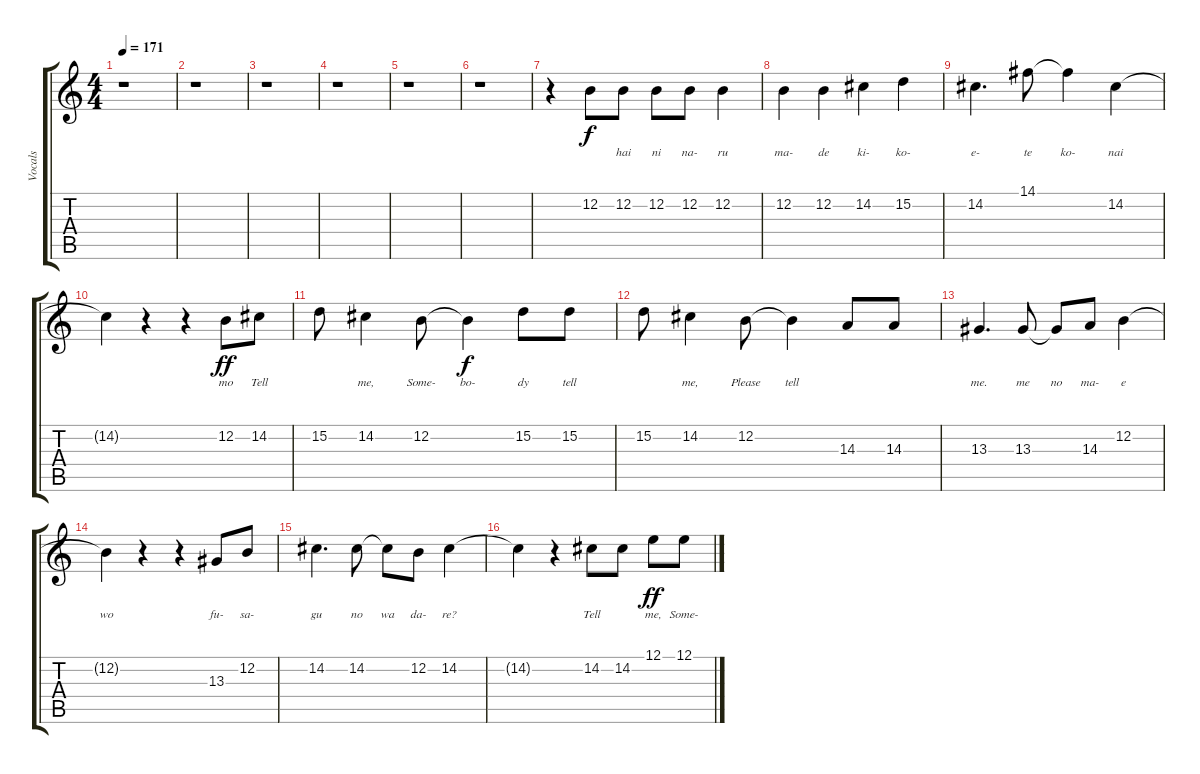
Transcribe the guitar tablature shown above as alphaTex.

\track ("Vocals" "Vocals") {instrument flute}
\staff {score tabs}
\tuning (E4 B3 G3 D3 A2 E2) {hide}
\ts (4 4)
\tempo 171
\clef g2
\ks c
r.1{dy f} |
r.1 |
r.1 |
r.1 |
r.1 |
r.1 |
r.4 12.2.8{lyrics (0 "") lyrics (1 "") lyrics (2 "") lyrics (3 "") lyrics (4 "")} 12.2.8{lyrics (0 "hai") lyrics (1 "") lyrics (2 "") lyrics (3 "") lyrics (4 "")} 12.2.8{lyrics (0 "ni") lyrics (1 "") lyrics (2 "") lyrics (3 "") lyrics (4 "")} 12.2.8{lyrics (0 "na-") lyrics (1 "") lyrics (2 "") lyrics (3 "") lyrics (4 "")} 12.2.4{lyrics (0 "ru") lyrics (1 "") lyrics (2 "") lyrics (3 "") lyrics (4 "")} |
12.2.4{lyrics (0 "ma-") lyrics (1 "") lyrics (2 "") lyrics (3 "") lyrics (4 "")} 12.2.4{lyrics (0 "de") lyrics (1 "") lyrics (2 "") lyrics (3 "") lyrics (4 "")} 14.2.4{lyrics (0 "ki-") lyrics (1 "") lyrics (2 "") lyrics (3 "") lyrics (4 "")} 15.2.4{lyrics (0 "ko-") lyrics (1 "") lyrics (2 "") lyrics (3 "") lyrics (4 "")} |
14.2.4{d lyrics (0 "e-") lyrics (1 "") lyrics (2 "") lyrics (3 "") lyrics (4 "")} 14.1.8{lyrics (0 "te") lyrics (1 "") lyrics (2 "") lyrics (3 "") lyrics (4 "")} 14.1{t}.4{lyrics (0 "ko-") lyrics (1 "") lyrics (2 "") lyrics (3 "") lyrics (4 "")} 14.2.4{lyrics (0 "nai") lyrics (1 "") lyrics (2 "") lyrics (3 "") lyrics (4 "")} |
14.2{t}.4{lyrics (0 "") lyrics (1 "") lyrics (2 "") lyrics (3 "") lyrics (4 "")} r.4 r.4 12.2.8{lyrics (0 "mo") lyrics (1 "") lyrics (2 "") lyrics (3 "") lyrics (4 "") dy ff} 14.2.8{lyrics (0 "Tell") lyrics (1 "") lyrics (2 "") lyrics (3 "") lyrics (4 "")} |
15.2.8{lyrics (0 "") lyrics (1 "") lyrics (2 "") lyrics (3 "") lyrics (4 "")} 14.2.4{lyrics (0 "me,") lyrics (1 "") lyrics (2 "") lyrics (3 "") lyrics (4 "")} 12.2.8{lyrics (0 "Some-") lyrics (1 "") lyrics (2 "") lyrics (3 "") lyrics (4 "")} 12.2{t}.4{lyrics (0 "bo-") lyrics (1 "") lyrics (2 "") lyrics (3 "") lyrics (4 "") dy f} 15.2.8{lyrics (0 "dy") lyrics (1 "") lyrics (2 "") lyrics (3 "") lyrics (4 "")} 15.2.8{lyrics (0 "tell") lyrics (1 "") lyrics (2 "") lyrics (3 "") lyrics (4 "")} |
15.2.8{lyrics (0 "") lyrics (1 "") lyrics (2 "") lyrics (3 "") lyrics (4 "")} 14.2.4{lyrics (0 "me,") lyrics (1 "") lyrics (2 "") lyrics (3 "") lyrics (4 "")} 12.2.8{lyrics (0 "Please") lyrics (1 "") lyrics (2 "") lyrics (3 "") lyrics (4 "")} 12.2{t}.4{lyrics (0 "tell") lyrics (1 "") lyrics (2 "") lyrics (3 "") lyrics (4 "")} 14.3.8{lyrics (0 "") lyrics (1 "") lyrics (2 "") lyrics (3 "") lyrics (4 "")} 14.3.8{lyrics (0 "") lyrics (1 "") lyrics (2 "") lyrics (3 "") lyrics (4 "")} |
13.3.4{d lyrics (0 "me.") lyrics (1 "") lyrics (2 "") lyrics (3 "") lyrics (4 "")} 13.3.8{lyrics (0 "me") lyrics (1 "") lyrics (2 "") lyrics (3 "") lyrics (4 "")} 13.3{t}.8{lyrics (0 "no") lyrics (1 "") lyrics (2 "") lyrics (3 "") lyrics (4 "")} 14.3.8{lyrics (0 "ma-") lyrics (1 "") lyrics (2 "") lyrics (3 "") lyrics (4 "")} 12.2.4{lyrics (0 "e") lyrics (1 "") lyrics (2 "") lyrics (3 "") lyrics (4 "")} |
12.2{t}.4{lyrics (0 "wo") lyrics (1 "") lyrics (2 "") lyrics (3 "") lyrics (4 "")} r.4 r.4 13.3.8{lyrics (0 "fu-") lyrics (1 "") lyrics (2 "") lyrics (3 "") lyrics (4 "")} 12.2.8{lyrics (0 "sa-") lyrics (1 "") lyrics (2 "") lyrics (3 "") lyrics (4 "")} |
14.2.4{d lyrics (0 "gu") lyrics (1 "") lyrics (2 "") lyrics (3 "") lyrics (4 "")} 14.2.8{lyrics (0 "no") lyrics (1 "") lyrics (2 "") lyrics (3 "") lyrics (4 "")} 14.2{t}.8{lyrics (0 "wa") lyrics (1 "") lyrics (2 "") lyrics (3 "") lyrics (4 "")} 12.2.8{lyrics (0 "da-") lyrics (1 "") lyrics (2 "") lyrics (3 "") lyrics (4 "")} 14.2.4{lyrics (0 "re?") lyrics (1 "") lyrics (2 "") lyrics (3 "") lyrics (4 "")} |
14.2{t}.4{lyrics (0 "") lyrics (1 "") lyrics (2 "") lyrics (3 "") lyrics (4 "")} r.4 14.2.8{lyrics (0 "Tell") lyrics (1 "") lyrics (2 "") lyrics (3 "") lyrics (4 "")} 14.2.8{lyrics (0 "") lyrics (1 "") lyrics (2 "") lyrics (3 "") lyrics (4 "")} 12.1.8{lyrics (0 "me,") lyrics (1 "") lyrics (2 "") lyrics (3 "") lyrics (4 "") dy ff} 12.1.8{lyrics (0 "Some-") lyrics (1 "") lyrics (2 "") lyrics (3 "") lyrics (4 "")}
